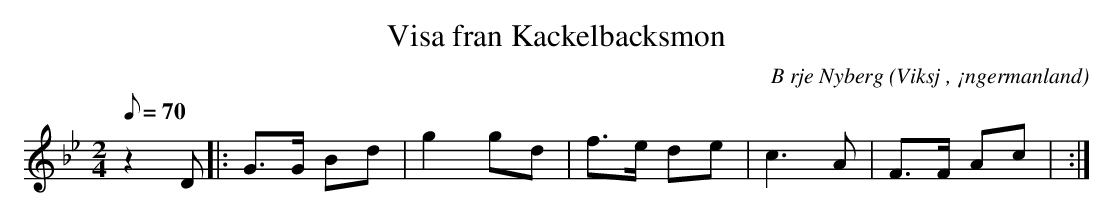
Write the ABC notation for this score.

X:1
T:Visa fran Kackelbacksmon
C:B rje Nyberg
O:Viksj , ¡ngermanland
M:2/4
L:1/8
Q:70
K:Gm
z2 D|: G>G Bd | g2 gd | f>e de | c2>A2 | F>F Ac | :|
